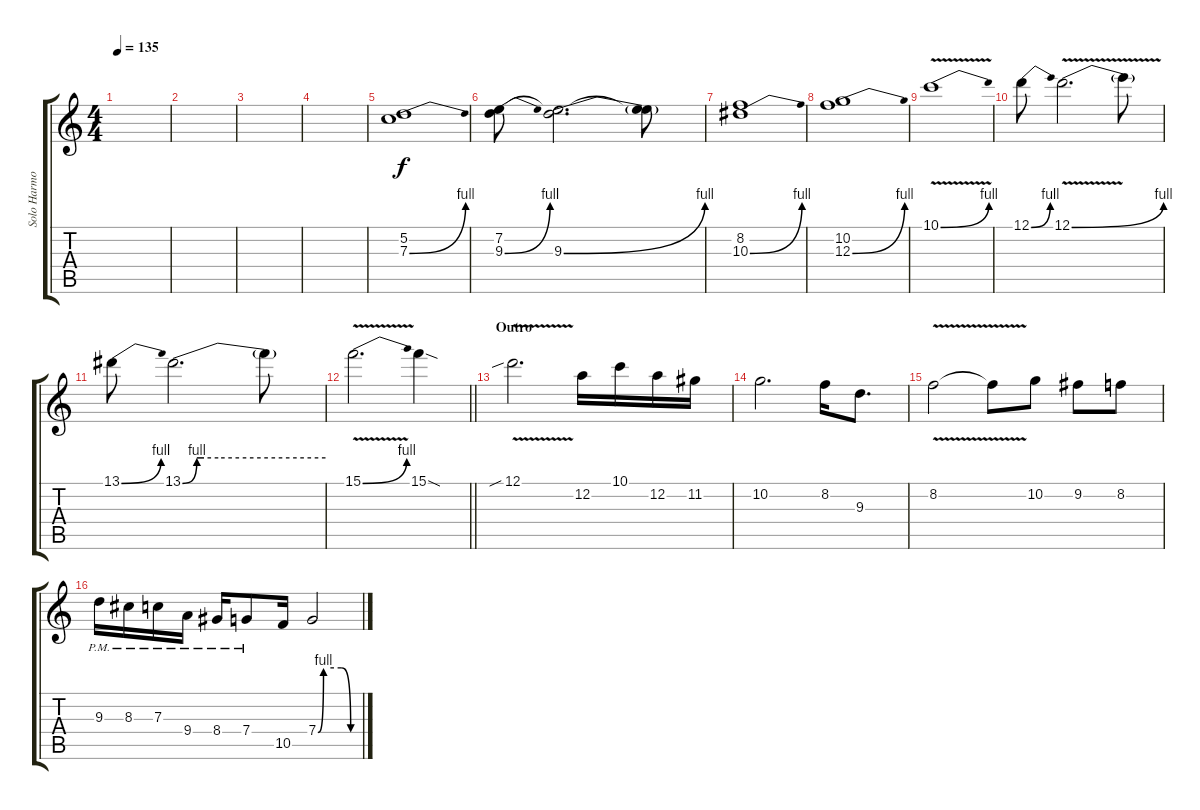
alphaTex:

\track ("Solo Harmony/Overdubs" "Solo Harmo") {instrument distortionguitar}
\staff {score tabs}
\tuning (D4 A3 F3 C3 G2 D2) {hide}
\ts (4 4)
\tempo 135
\clef g2
\ks c
|
|
|
|
(5.2 7.3{be (bend 0 0 60 4)}).1{balance 13} |
(7.2 9.3{be (bend 0 0 60 4)}).8 (7.2{t} 9.3{be (bend 0 0 60 4)}).2{d} (7.2{t} 9.3{t}).8 |
(8.2 10.3{be (bend 0 0 60 4)}).1 |
(10.2 12.3{be (bend 0 0 60 4)}).1 |
10.1{be (bend 0 0 60 4) v}.1{balance 3} |
12.1{be (bend 0 0 60 4)}.8 12.1{be (bend 0 0 60 4) v}.2{d} 12.1{t}.8 |
13.1{be (bend 0 0 60 4)}.8 13.1{be (custom 0 0 6 4 9 4 15 4 60 4)}.2{d} 13.1{t}.8 |
\barLineRight lightlight
15.1{be (bend 0 0 60 4) v}.2{d} 15.1{sod}.4 |
\section ("" "Outro")
12.1{v sib}.2{d} 12.2.16 10.1.16 12.2.16 11.2.16 |
10.2.2{d} 8.2.16 9.3.8{d} |
8.2{v}.2 8.2{t}.8 10.2.8 9.2.8 8.2.8 |
9.3{pm}.16{balance 8} 8.3{pm}.16 7.3{pm}.16 9.4{pm}.16 8.4{pm}.16 7.4{pm}.8 10.5.16 7.4{be (custom 0 0 8 4 34 4 48 0 60 0)}.2
